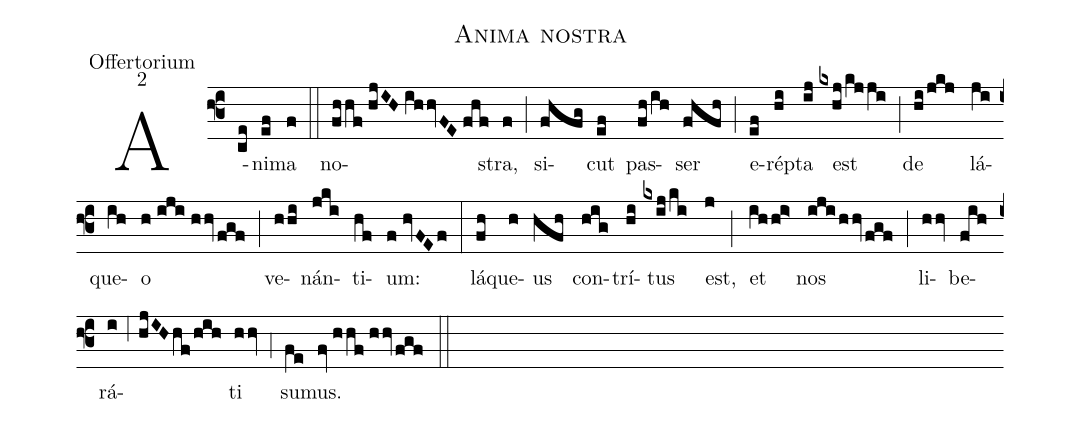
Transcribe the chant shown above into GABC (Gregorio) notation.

name:Anima nostra;
office-part:Offertorium;
mode:2;
%%
(f3) A(ce)ni(ef)ma(f) (::) no(fhhf//hjIH//ihhvFE//fhf)stra,(f) (;) si(fhfg)cut(ef) pas(fh/ih)ser(fhfh) (;) e(ef)rép(hi)ta(ij) est(kxhj/kjji) (;) de(hi/jkj) lá(ji)que(ih)o(h//iji//hhv/fgf) (;) ve(hhi)nán(jki)ti(hf)um:(f//hvFEf) (:) lá(fh)que(h)us(hfh) con(hig)trí(hi)tus(kxij/ki) est,(j) (;) et(ihhi>) nos(iji/hhv/fgf) (;) li(hhv)be(fih)rá(i;6hjIH/hf/hih)ti(hhv) (;4) su(fe)mus.(fv//hhf//hhv/fgf) (::)
